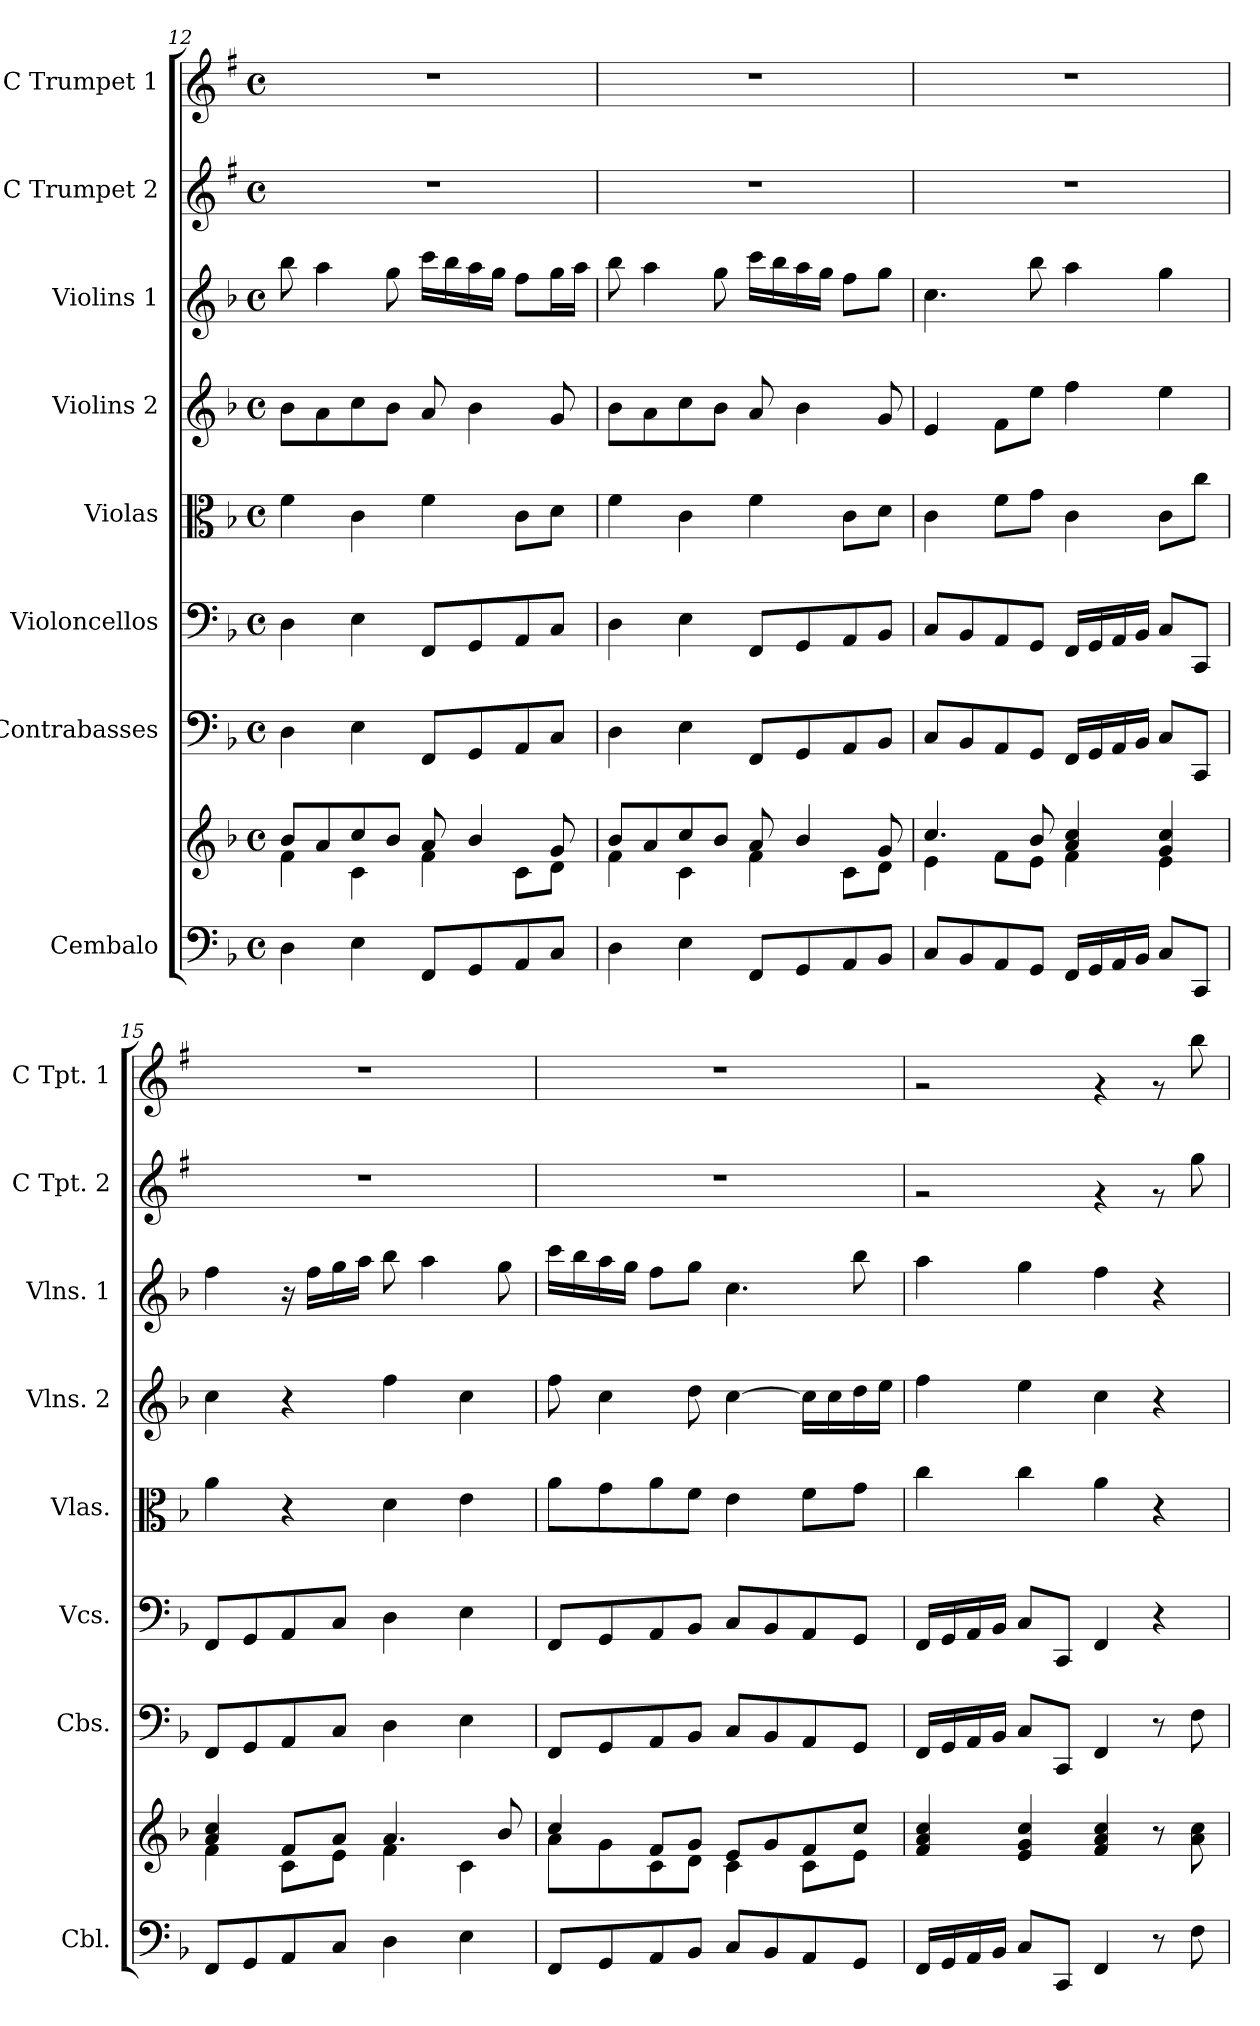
**kern	**kern	**kern	**kern	**kern	**kern	**kern	**kern	**kern
*part8	*part8	*part7	*part6	*part5	*part4	*part3	*part2	*part1
*staff9	*staff8	*staff7	*staff6	*staff5	*staff4	*staff3	*staff2	*staff1
*I"Cembalo	*	*I"Contrabasses	*I"Violoncellos	*I"Violas	*I"Violins 2	*I"Violins 1	*I"C Trumpet 2	*I"C Trumpet 1
*I'Cbl.	*	*I'Cbs.	*I'Vcs.	*I'Vlas.	*I'Vlns. 2	*I'Vlns. 1	*I'C Tpt. 2	*I'C Tpt. 1
*clefF4	*clefG2	*clefF4	*clefF4	*clefC3	*clefG2	*clefG2	*clefG2	*clefG2
*	*	*	*	*	*	*	*ITrd1c2	*ITrd1c2
*k[b-]	*k[b-]	*k[b-]	*k[b-]	*k[b-]	*k[b-]	*k[b-]	*k[b-]	*k[b-]
*M4/4	*M4/4	*M4/4	*M4/4	*M4/4	*M4/4	*M4/4	*M4/4	*M4/4
*met(c)	*met(c)	*met(c)	*met(c)	*met(c)	*met(c)	*met(c)	*met(c)	*met(c)
=12	=12	=12	=12	=12	=12	=12	=12	=12
*	*^	*	*	*	*	*	*	*
4D\	8b-/L	4f\	4D\	4D\	4f\	8b-\L	8bb-\	1r	1r
.	8a/	.	.	.	.	8a\	4aa\	.	.
4E\	8cc/	4c\	4E\	4E\	4c\	8cc\	.	.	.
.	8b-/J	.	.	.	.	8b-\J	8gg\	.	.
8FF/L	8a/	4f\	8FF/L	8FF/L	4f\	8a/	16ccc\LL	.	.
.	.	.	.	.	.	.	16bb-\	.	.
8GG/	4b-/	.	8GG/	8GG/	.	4b-\	16aa\	.	.
.	.	.	.	.	.	.	16gg\JJ	.	.
8AA/	.	8c\L	8AA/	8AA/	8c\L	.	8ff\L	.	.
8C/J	8g/	8d\J	8C/J	8C/J	8d\J	8g/	16gg\L	.	.
.	.	.	.	.	.	.	16aa\JJ	.	.
=13	=13	=13	=13	=13	=13	=13	=13	=13	=13
4D\	8b-/L	4f\	4D\	4D\	4f\	8b-\L	8bb-\	1r	1r
.	8a/	.	.	.	.	8a\	4aa\	.	.
4E\	8cc/	4c\	4E\	4E\	4c\	8cc\	.	.	.
.	8b-/J	.	.	.	.	8b-\J	8gg\	.	.
8FF/L	8a/	4f\	8FF/L	8FF/L	4f\	8a/	16ccc\LL	.	.
.	.	.	.	.	.	.	16bb-\	.	.
8GG/	4b-/	.	8GG/	8GG/	.	4b-\	16aa\	.	.
.	.	.	.	.	.	.	16gg\JJ	.	.
8AA/	.	8c\L	8AA/	8AA/	8c\L	.	8ff\L	.	.
8BB-/J	8g/	8d\J	8BB-/J	8BB-/J	8d\J	8g/	8gg\J	.	.
=14	=14	=14	=14	=14	=14	=14	=14	=14	=14
8C/L	4.cc/	4e\	8C/L	8C/L	4c\	4e/	4.cc\	1r	1r
8BB-/	.	.	8BB-/	8BB-/	.	.	.	.	.
8AA/	.	8f\L	8AA/	8AA/	8f\L	8f\L	.	.	.
8GG/J	8b-/	8e\J	8GG/J	8GG/J	8g\J	8ee\J	8bb-\	.	.
16FF/LL	4a/ 4cc/	4f\	16FF/LL	16FF/LL	4c\	4ff\	4aa\	.	.
16GG/	.	.	16GG/	16GG/	.	.	.	.	.
16AA/	.	.	16AA/	16AA/	.	.	.	.	.
16BB-/JJ	.	.	16BB-/JJ	16BB-/JJ	.	.	.	.	.
8C/L	4g/ 4cc/	4e\	8C/L	8C/L	8c\L	4ee\	4gg\	.	.
8CC/J	.	.	8CC/J	8CC/J	8cc\J	.	.	.	.
!!LO:PB:g=z
=15	=15	=15	=15	=15	=15	=15	=15	=15	=15
8FF/L	4a/ 4cc/	4f\	8FF/L	8FF/L	4a\	4cc\	4ff\	1r	1r
8GG/	.	.	8GG/	8GG/	.	.	.	.	.
8AA/	8f/L	8c\L	8AA/	8AA/	4r	4r	16r	.	.
.	.	.	.	.	.	.	16ff\LL	.	.
8C/J	8a/J	8e\J	8C/J	8C/J	.	.	16gg\	.	.
.	.	.	.	.	.	.	16aa\JJ	.	.
4D\	4.a/	4f\	4D\	4D\	4d\	4ff\	8bb-\	.	.
.	.	.	.	.	.	.	4aa\	.	.
4E\	.	4c\	4E\	4E\	4e\	4cc\	.	.	.
.	8b-/	.	.	.	.	.	8gg\	.	.
=16	=16	=16	=16	=16	=16	=16	=16	=16	=16
8FF/L	4cc/	8a\L	8FF/L	8FF/L	8a\L	8ff\	16ccc\LL	1r	1r
.	.	.	.	.	.	.	16bb-\	.	.
8GG/	.	8g\	8GG/	8GG/	8g\	4cc\	16aa\	.	.
.	.	.	.	.	.	.	16gg\JJ	.	.
8AA/	8f/L	8c\	8AA/	8AA/	8a\	.	8ff\L	.	.
8BB-/J	8g/J	8d\J	8BB-/J	8BB-/J	8f\J	8dd\	8gg\J	.	.
8C/L	8e/L	4c\	8C/L	8C/L	4e\	[4cc\	4.cc\	.	.
8BB-/	8g/	.	8BB-/	8BB-/	.	.	.	.	.
8AA/	8f/	8c\L	8AA/	8AA/	8f\L	16cc\LL]	.	.	.
.	.	.	.	.	.	16cc\	.	.	.
8GG/J	8cc/J	8e\J	8GG/J	8GG/J	8g\J	16dd\	8bb-\	.	.
.	.	.	.	.	.	16ee\JJ	.	.	.
*	*v	*v	*	*	*	*	*	*	*
=17	=17	=17	=17	=17	=17	=17	=17	=17
16FF/LL	4f/ 4a/ 4cc/	16FF/LL	16FF/LL	4cc\	4ff\	4aa\	2rg	2rg
16GG/	.	16GG/	16GG/	.	.	.	.	.
16AA/	.	16AA/	16AA/	.	.	.	.	.
16BB-/JJ	.	16BB-/JJ	16BB-/JJ	.	.	.	.	.
8C/L	4e/ 4g/ 4cc/	8C/L	8C/L	4cc\	4ee\	4gg\	.	.
8CC/J	.	8CC/J	8CC/J	.	.	.	.	.
4FF/	4f/ 4a/ 4cc/	4FF/	4FF/	4a\	4cc\	4ff\	4rg	4rg
8r	8r	8r	4r	4r	4r	4r	8rg	8rg
8F\	8a\ 8cc\	8F\	.	.	.	.	8ff\	8aa\
=	=	=	=	=	=	=	=	=
*-	*-	*-	*-	*-	*-	*-	*-	*-
